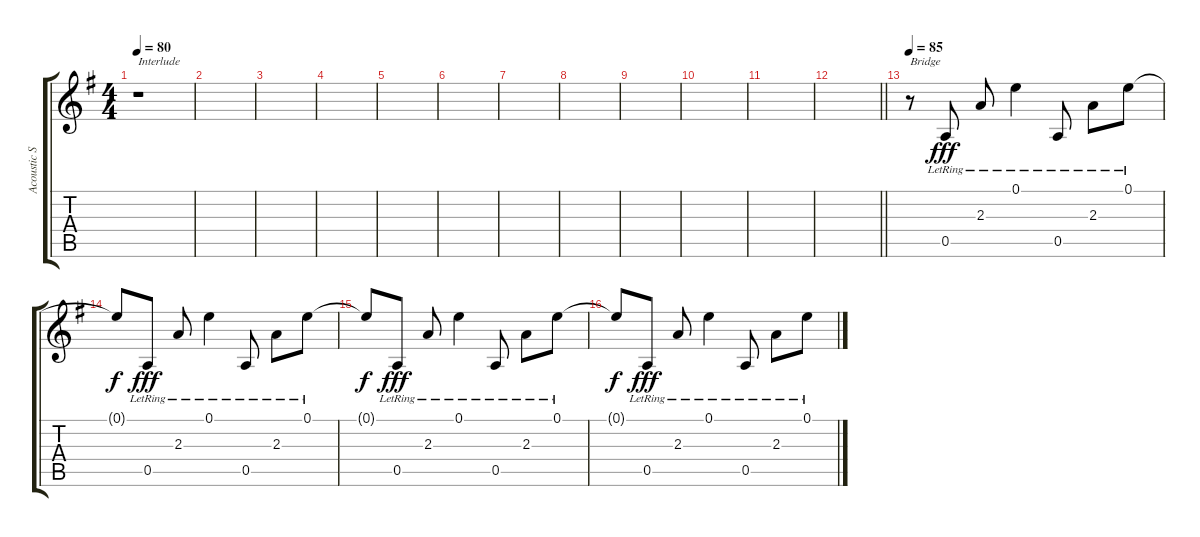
\track ("Acoustic Steel" "Acoustic S") {instrument acousticguitarsteel}
\staff {score tabs}
\tuning (E4 B3 G3 D3 A2 E2) {hide}
\ts (4 4)
\tempo 80
\clef g2
\ks g
r.1{txt "Interlude" dy fff} |
|
|
|
|
|
|
|
|
|
|
\barLineRight lightlight
|
\tempo 85
r.8{txt "Bridge"} 0.5{lr}.8 2.3{lr}.8 0.1{lr}.4 0.5{lr}.8 2.3{lr}.8 0.1{lr}.8 |
0.1{t}.8{dy f} 0.5{lr}.8{dy fff} 2.3{lr}.8 0.1{lr}.4 0.5{lr}.8 2.3{lr}.8 0.1{lr}.8 |
0.1{t}.8{dy f} 0.5{lr}.8{dy fff} 2.3{lr}.8 0.1{lr}.4 0.5{lr}.8 2.3{lr}.8 0.1{lr}.8 |
0.1{t}.8{dy f} 0.5{lr}.8{dy fff} 2.3{lr}.8 0.1{lr}.4 0.5{lr}.8 2.3{lr}.8 0.1{lr}.8
